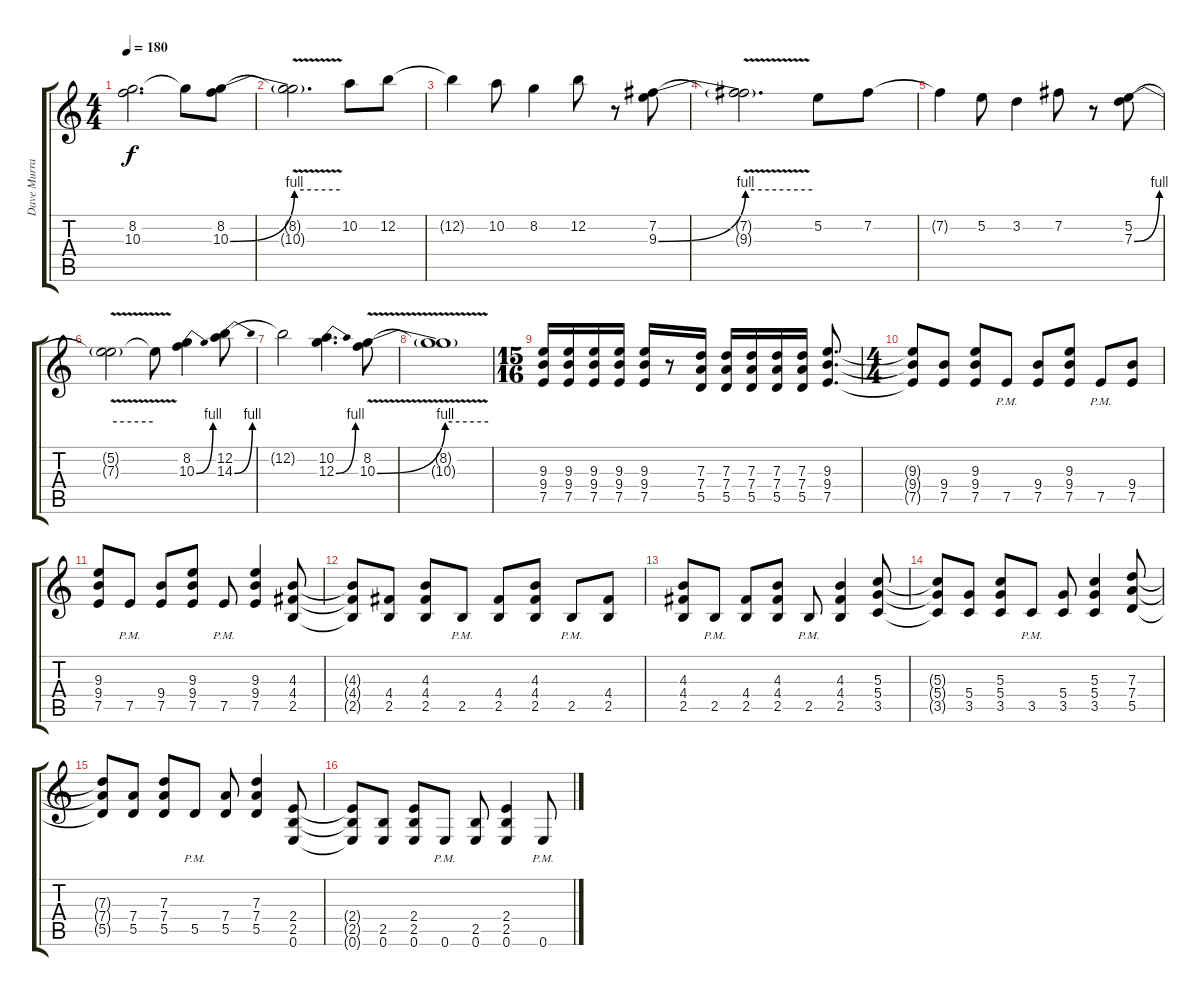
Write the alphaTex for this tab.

\track ("Dave Murray - Guitar" "Dave Murra") {instrument overdrivenguitar}
\staff {score tabs}
\tuning (E4 B3 G3 D3 A2 E2) {hide}
\ts (4 4)
\tempo 180
\clef g2
\ks c
(8.2{t} 10.3{t}).2{d dy f} 8.2{t}.8 (8.2 10.3{be (bend 0 0 60 4)}).8 |
(8.2{v t} 10.3{be (hold 0 4 60 4) v t}).2{d} 10.2.8 12.2.8 |
12.2{t}.4 10.2.8 8.2.4 12.2.8 r.8 (7.2 9.3{be (bend 0 0 60 4)}).8 |
(7.2{v t} 9.3{be (hold 0 4 60 4) v t}).2{d} 5.2.8 7.2.8 |
7.2{t}.4 5.2.8 3.2.4 7.2.8 r.8 (5.2 7.3{be (bend 0 0 60 4)}).8 |
(5.2{v t} 7.3{be (hold 0 4 60 4) v t}).2 5.2{t}.8 (8.2 10.3{be (bend 0 0 60 4)}).4 (12.2 14.3{be (bend 0 0 60 4)}).8 |
12.2{t}.2 (10.2 12.3{be (bend 0 0 60 4)}).4{d} (8.2{v} 10.3{be (bend 0 0 60 4) v}).8 |
(8.2{t} 10.3{be (hold 0 4 60 4) t}).1 |
\ts (15 16)
(9.3 9.4 7.5).16{volume 13} (9.3 9.4 7.5).16 (9.3 9.4 7.5).16 (9.3 9.4 7.5).16 (9.3 9.4 7.5).16 r.8 (7.3 7.4 5.5).16 (7.3 7.4 5.5).16 (7.3 7.4 5.5).16 (7.3 7.4 5.5).16 (7.3 7.4 5.5).16 (9.3 9.4 7.5).8{d} |
\ts (4 4)
(9.3{t} 9.4{t} 7.5{t}).8 (9.4 7.5).8 (9.3 9.4 7.5).8 7.5{pm}.8 (9.4 7.5).8 (9.3 9.4 7.5).8 7.5{pm}.8 (9.4 7.5).8 |
(9.3 9.4 7.5).8 7.5{pm}.8 (9.4 7.5).8 (9.3 9.4 7.5).8 7.5{pm}.8 (9.3 9.4 7.5).4 (4.3 4.4 2.5).8 |
(4.3{t} 4.4{t} 2.5{t}).8 (4.4 2.5).8 (4.3 4.4 2.5).8 2.5{pm}.8 (4.4 2.5).8 (4.3 4.4 2.5).8 2.5{pm}.8 (4.4 2.5).8 |
(4.3 4.4 2.5).8 2.5{pm}.8 (4.4 2.5).8 (4.3 4.4 2.5).8 2.5{pm}.8 (4.3 4.4 2.5).4 (5.3 5.4 3.5).8 |
(5.3{t} 5.4{t} 3.5{t}).8 (5.4 3.5).8 (5.3 5.4 3.5).8 3.5{pm}.8 (5.4 3.5).8 (5.3 5.4 3.5).4 (7.3 7.4 5.5).8 |
(7.3{t} 7.4{t} 5.5{t}).8 (7.4 5.5).8 (7.3 7.4 5.5).8 5.5{pm}.8 (7.4 5.5).8 (7.3 7.4 5.5).4 (2.4 2.5 0.6).8 |
(2.4{t} 2.5{t} 0.6{t}).8 (2.5 0.6).8 (2.4 2.5 0.6).8 0.6{pm}.8 (2.5 0.6).8 (2.4 2.5 0.6).4 0.6{pm}.8
